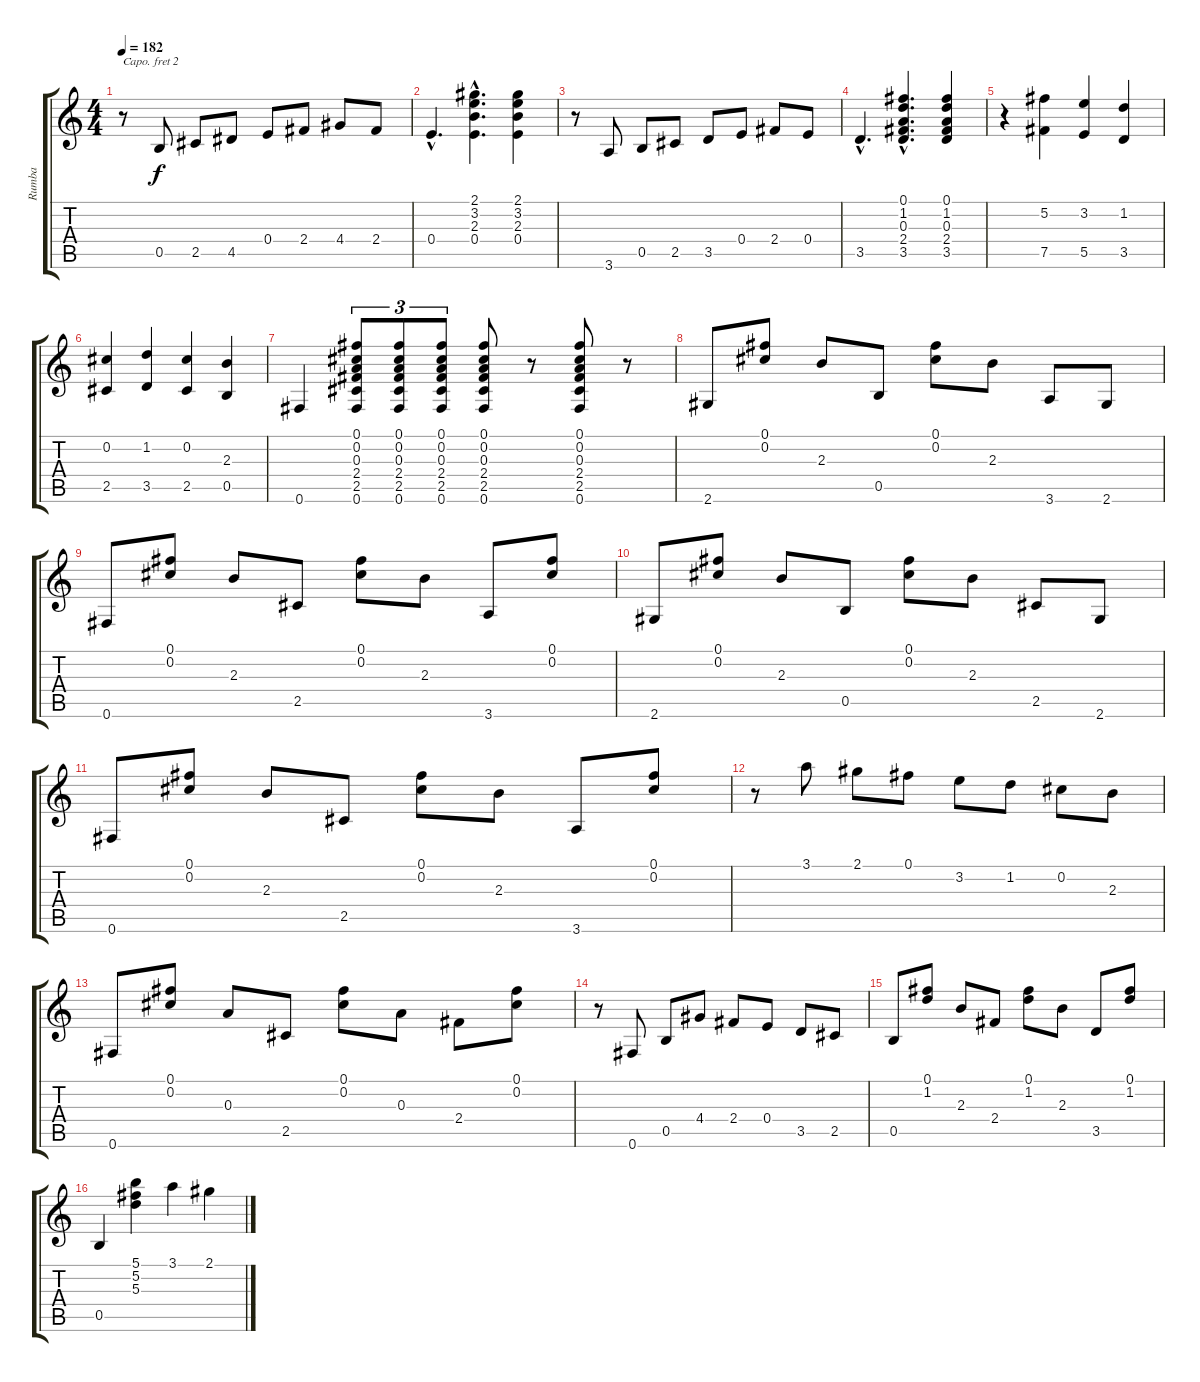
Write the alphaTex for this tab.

\track ("Rumba" "Rumba") {instrument acousticguitarnylon}
\staff {score tabs}
\capo 2
\tuning (E4 B3 G3 D3 A2 E2) {hide}
\ts (4 4)
\tempo 182
\clef g2
\ks c
r.8{dy f} 0.5.8 2.5.8 4.5.8 0.4.8 2.4.8 4.4.8 2.4.8 |
0.4{hac}.4{d} (2.1{hac} 3.2{hac} 2.3{hac} 0.4{hac}).4{d} (2.1 3.2 2.3 0.4).4 |
r.8 3.6.8 0.5.8 2.5.8 3.5.8 0.4.8 2.4.8 0.4.8 |
3.5{hac}.4{d} (0.1{hac} 1.2{hac} 0.3{hac} 2.4{hac} 3.5{hac}).4{d} (0.1 1.2 0.3 2.4 3.5).4 |
r.4 (5.2 7.5).4 (3.2 5.5).4 (1.2 3.5).4 |
(0.2 2.5).4 (1.2 3.5).4 (0.2 2.5).4 (2.3 0.5).4 |
0.6.4 (0.1 0.2 0.3 2.4 2.5 0.6).8{tu (3 2)} (0.1 0.2 0.3 2.4 2.5 0.6).8{tu (3 2)} (0.1 0.2 0.3 2.4 2.5 0.6).8{tu (3 2)} (0.1 0.2 0.3 2.4 2.5 0.6).8 r.8 (0.1 0.2 0.3 2.4 2.5 0.6).8 r.8 |
2.6.8 (0.1 0.2).8 2.3.8 0.5.8 (0.1 0.2).8 2.3.8 3.6.8 2.6.8 |
0.6.8 (0.1 0.2).8 2.3.8 2.5.8 (0.1 0.2).8 2.3.8 3.6.8 (0.1 0.2).8 |
2.6.8 (0.1 0.2).8 2.3.8 0.5.8 (0.1 0.2).8 2.3.8 2.5.8 2.6.8 |
0.6.8 (0.1 0.2).8 2.3.8 2.5.8 (0.1 0.2).8 2.3.8 3.6.8 (0.1 0.2).8 |
r.8 3.1.8 2.1.8 0.1.8 3.2.8 1.2.8 0.2.8 2.3.8 |
0.6.8 (0.1 0.2).8 0.3.8 2.5.8 (0.1 0.2).8 0.3.8 2.4.8 (0.1 0.2).8 |
r.8 0.6.8 0.5.8 4.4.8 2.4.8 0.4.8 3.5.8 2.5.8 |
0.5.8 (0.1 1.2).8 2.3.8 2.4.8 (0.1 1.2).8 2.3.8 3.5.8 (0.1 1.2).8 |
0.5.4 (5.1 5.2 5.3).4 3.1.4 2.1.4
